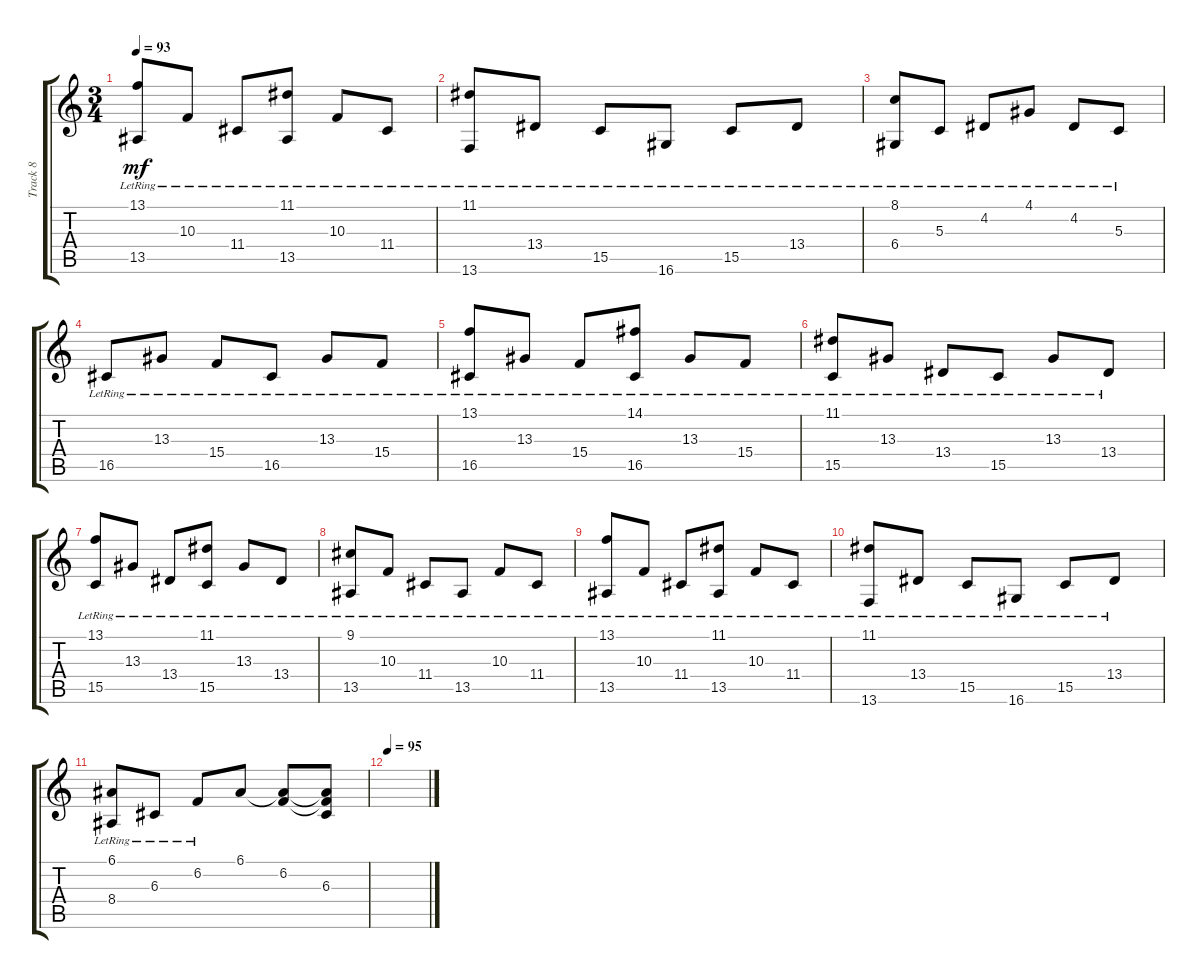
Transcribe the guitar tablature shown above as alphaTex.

\track ("Track 8" "Track 8") {instrument acousticgrandpiano}
\staff {score tabs}
\tuning (E4 B3 G3 D3 A2 E2) {hide}
\ts (3 4)
\tempo 93
\clef g2
\ks c
(13.1{lr} 13.5{lr}).8{dy mf} 10.3{lr}.8 11.4{lr}.8 (11.1{lr} 13.5{lr}).8 10.3{lr}.8 11.4{lr}.8 |
(11.1{lr} 13.6{lr}).8 13.4{lr}.8 15.5{lr}.8 16.6{lr}.8 15.5{lr}.8 13.4{lr}.8 |
(8.1{lr} 6.4{lr}).8 5.3{lr}.8 4.2{lr}.8 4.1{lr}.8 4.2{lr}.8 5.3{lr}.8 |
16.5{lr}.8 13.3{lr}.8 15.4{lr}.8 16.5{lr}.8 13.3{lr}.8 15.4{lr}.8 |
(13.1{lr} 16.5{lr}).8 13.3{lr}.8 15.4{lr}.8 (14.1{lr} 16.5{lr}).8 13.3{lr}.8 15.4{lr}.8 |
(11.1{lr} 15.5{lr}).8 13.3{lr}.8 13.4{lr}.8 15.5{lr}.8 13.3{lr}.8 13.4{lr}.8 |
(13.1{lr} 15.5{lr}).8 13.3{lr}.8 13.4{lr}.8 (11.1{lr} 15.5{lr}).8 13.3{lr}.8 13.4{lr}.8 |
(9.1{lr} 13.5{lr}).8 10.3{lr}.8 11.4{lr}.8 13.5{lr}.8 10.3{lr}.8 11.4{lr}.8 |
(13.1{lr} 13.5{lr}).8 10.3{lr}.8 11.4{lr}.8 (11.1{lr} 13.5{lr}).8 10.3{lr}.8 11.4{lr}.8 |
(11.1{lr} 13.6{lr}).8 13.4{lr}.8 15.5{lr}.8 16.6{lr}.8 15.5{lr}.8 13.4{lr}.8 |
(6.1{lr} 8.4{lr}).8 6.3{lr}.8 6.2{lr}.8 6.1.8 (6.1{t} 6.2).8 (6.1{t} 6.2{t} 6.3).8 |
\tempo 95
